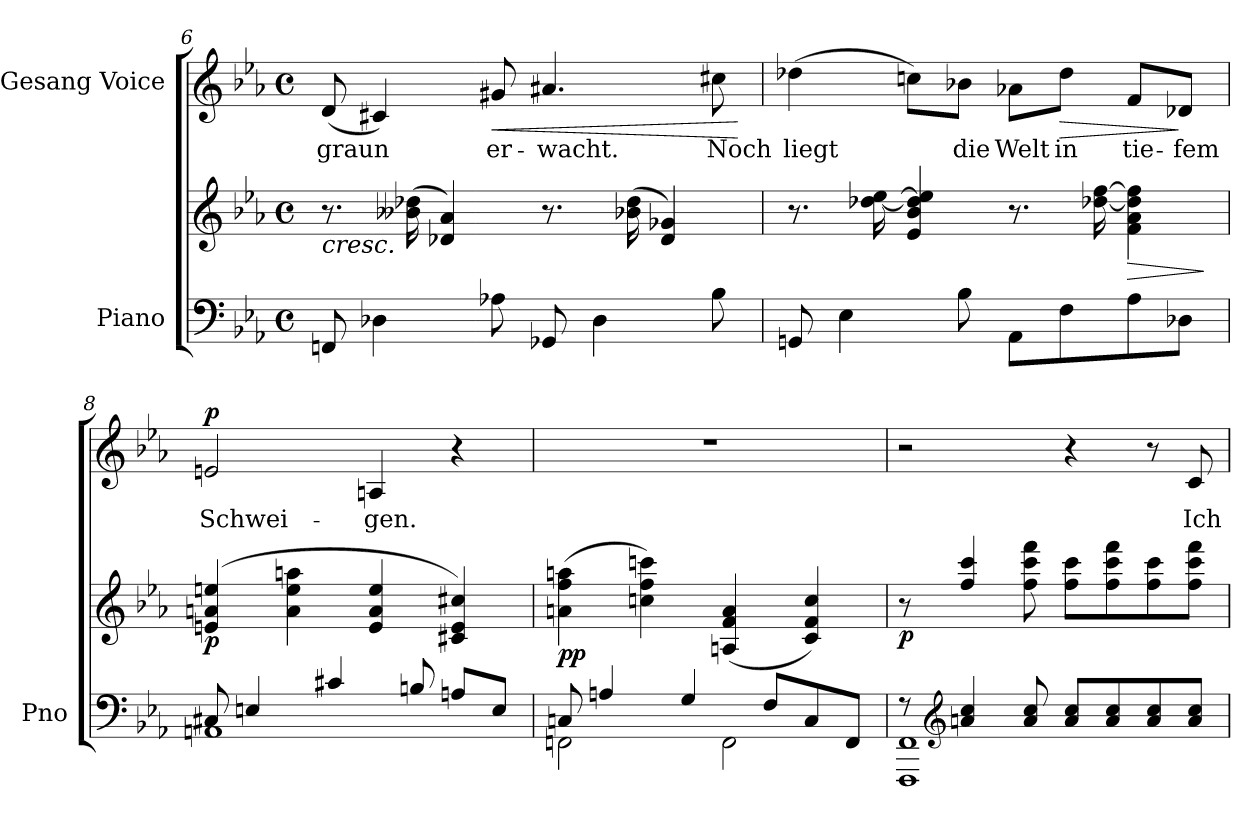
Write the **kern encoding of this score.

**kern	**kern	**dynam	**kern	**text	**dynam
*part2	*part2	*part2	*part1	*part1	*part1
*staff3	*staff2	*staff2/3	*staff1	*staff1	*staff1
*I"Piano	*	*	*I"Gesang Voice	*	*
*I'Pno	*	*	*	*	*
*clefF4	*clefG2	*	*clefG2	*	*
*k[b-e-a-]	*k[b-e-a-]	*	*k[b-e-a-]	*	*
*M4/4	*M4/4	*	*M4/4	*	*
*met(c)	*met(c)	*	*met(c)	*	*
=6	=6	=6	=6	=6	=6
!	!LO:TX:b:i:t=cresc.	!	!	!	!
!	!	!	!	!LO:LY:b	!
8FFn/	8.r	.	(8d/	-graun	.
4D-X\	.	.	4c#X/)	.	.
.	(16b--X\ 16dd-X\	.	.	.	.
.	4d-X/ 4a-/)	.	.	.	.
!	!	!	!	!LO:LY:b	!LO:HP:b
8A-X\	.	.	8g#X/	er-	<
!	!	!	!	!LO:LY:b	!
8GG-X/	8.r	.	4.a#X/	-wacht.	.
4D-\	.	.	.	.	.
.	(16b-X\ 16dd-\	.	.	.	.
.	4d-/ 4g-X/)	.	.	.	.
!	!	!	!	!LO:LY:b	!
8B-\	.	.	8cc#X\	Noch	.
.	.	.	.	.	[
=7	=7	=7	=7	=7	=7
!	!	!	!	!LO:LY:b	!
8GGn/	8.r	.	(4dd-X\	liegt	.
4E-\	.	.	.	.	.
.	[16dd-X\ [16ee-\	.	.	.	.
.	4e-/ 4b-/ 4dd-/] 4ee-/]	.	8ccn\L)	.	.
!	!	!	!	!LO:LY:b	!
8B-\	.	.	8b-X\J	die	.
!	!	!	!	!LO:LY:b	!
8AA-\L	8.r	.	8a-X\L	Welt	.
!	!	!	!	!LO:LY:b	!LO:HP:b
8F\	.	.	8dd-\J	in	>
.	[16dd-X\ [16ff\	.	.	.	.
!	!	!LO:HP:b	!	!LO:LY:b	!
8A-\	4f\ 4a-\ 4dd-\] 4ff\]	>	8f/L	tie-	.
!	!	!	!	!LO:LY:b	!
8D-X\J	.	.	8d-X/J	-fem	]
.	.	]	.	.	.
=8	=8	=8	=8	=8	=8
*^	*	*	*	*	*
!	!	!	!LO:DY:b	!	!LO:LY:b	!LO:DY:a
8C#X/	1AAn	(4en/ 4an/ 4een/	p	2en/	Schwei-	p
4En/	.	.	.	.	.	.
.	.	4a\ 4ee\ 4aan\	.	.	.	.
4c#X/	.	.	.	.	.	.
!	!	!	!	!	!LO:LY:b	!
.	.	4e/ 4a/ 4ee/	.	4An/	-gen.	.
8Bn/	.	.	.	.	.	.
8An/L	.	4c#X/ 4e/ 4cc#X/)	.	4r	.	.
8E/J	.	.	.	.	.	.
!!LO:LB:g=z
=9	=9	=9	=9	=9	=9	=9
!	!	!	!LO:DY:b	!	!	!
8Cn/	2FFn\	(4an\ 4ff\ 4aan\	pp	1r	.	.
4An/	.	.	.	.	.	.
.	.	4ccn\ 4ff\ 4cccn\)	.	.	.	.
4G/	.	.	.	.	.	.
.	2FF\	(4An/ 4f/ 4a/	.	.	.	.
8F/L	.	.	.	.	.	.
8C/	.	4c/ 4f/ 4cc/)	.	.	.	.
8FF/J	.	.	.	.	.	.
=10	=10	=10	=10	=10	=10	=10
!	!	!	!LO:DY:b	!	!	!
8r	1FFF 1FF	8r	p	2r	.	.
*clefG2	*	*	*	*	*	*
4an/ 4cc/	.	4ff/ 4ccc/	.	.	.	.
8a/ 8cc/	.	8ff\ 8ccc\ 8fff\	.	.	.	.
8a/ 8cc/L	.	8ff\ 8ccc\L	.	4r	.	.
8a/ 8cc/	.	8ff\ 8ccc\ 8fff\	.	.	.	.
8a/ 8cc/	.	8ff\ 8ccc\	.	8r	.	.
!	!	!	!	!	!LO:LY:b	!
8a/ 8cc/J	.	8ff\ 8ccc\ 8fff\J	.	8c/	Ich	.
*v	*v	*	*	*	*	*
=	=	=	=	=	=
*-	*-	*-	*-	*-	*-
